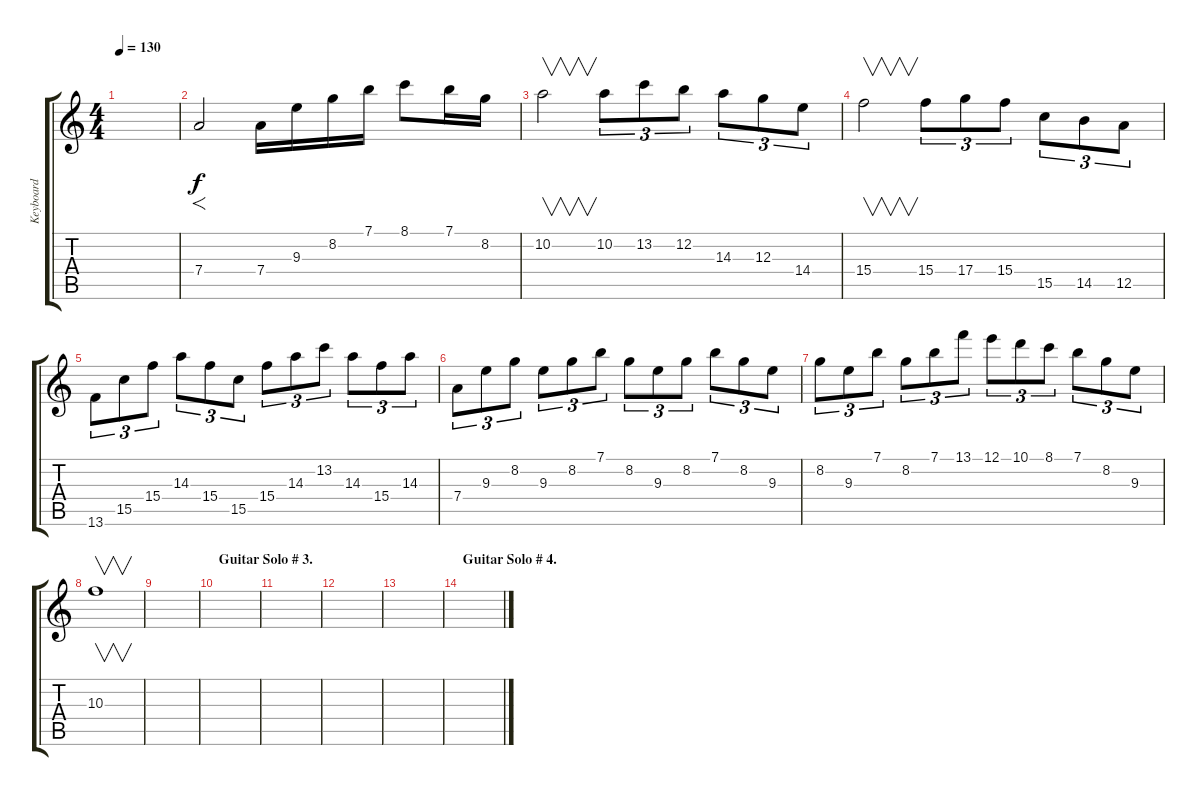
\track ("Keyboard" "Keyboard") {instrument harpsichord}
\staff {score tabs}
\tuning (E5 B4 G4 D4 A3 E3) {hide}
\ts (4 4)
\tempo 130
\clef g2
\ks c
|
7.4.2{f instrument lead2sawtooth} 7.4.16 9.3.16 8.2.16 7.1.16 8.1.8 7.1.16 8.2.16 |
10.2.2{v} 10.2.8{tu (3 2)} 13.2.8{tu (3 2)} 12.2.8{tu (3 2)} 14.3.8{tu (3 2)} 12.3.8{tu (3 2)} 14.4.8{tu (3 2)} |
15.4.2{v} 15.4.8{tu (3 2)} 17.4.8{tu (3 2)} 15.4.8{tu (3 2)} 15.5.8{tu (3 2)} 14.5.8{tu (3 2)} 12.5.8{tu (3 2)} |
13.6.8{tu (3 2)} 15.5.8{tu (3 2)} 15.4.8{tu (3 2)} 14.3.8{tu (3 2)} 15.4.8{tu (3 2)} 15.5.8{tu (3 2)} 15.4.8{tu (3 2)} 14.3.8{tu (3 2)} 13.2.8{tu (3 2)} 14.3.8{tu (3 2)} 15.4.8{tu (3 2)} 14.3.8{tu (3 2)} |
7.4.8{tu (3 2)} 9.3.8{tu (3 2)} 8.2.8{tu (3 2)} 9.3.8{tu (3 2)} 8.2.8{tu (3 2)} 7.1.8{tu (3 2)} 8.2.8{tu (3 2)} 9.3.8{tu (3 2)} 8.2.8{tu (3 2)} 7.1.8{tu (3 2)} 8.2.8{tu (3 2)} 9.3.8{tu (3 2)} |
8.2.8{tu (3 2)} 9.3.8{tu (3 2)} 7.1.8{tu (3 2)} 8.2.8{tu (3 2)} 7.1.8{tu (3 2)} 13.1.8{tu (3 2)} 12.1.8{tu (3 2)} 10.1.8{tu (3 2)} 8.1.8{tu (3 2)} 7.1.8{tu (3 2)} 8.2.8{tu (3 2)} 9.3.8{tu (3 2)} |
10.3.1{v} |
|
\section ("" "Guitar Solo # 3.")
|
|
|
|
\section ("" "Guitar Solo # 4.")
